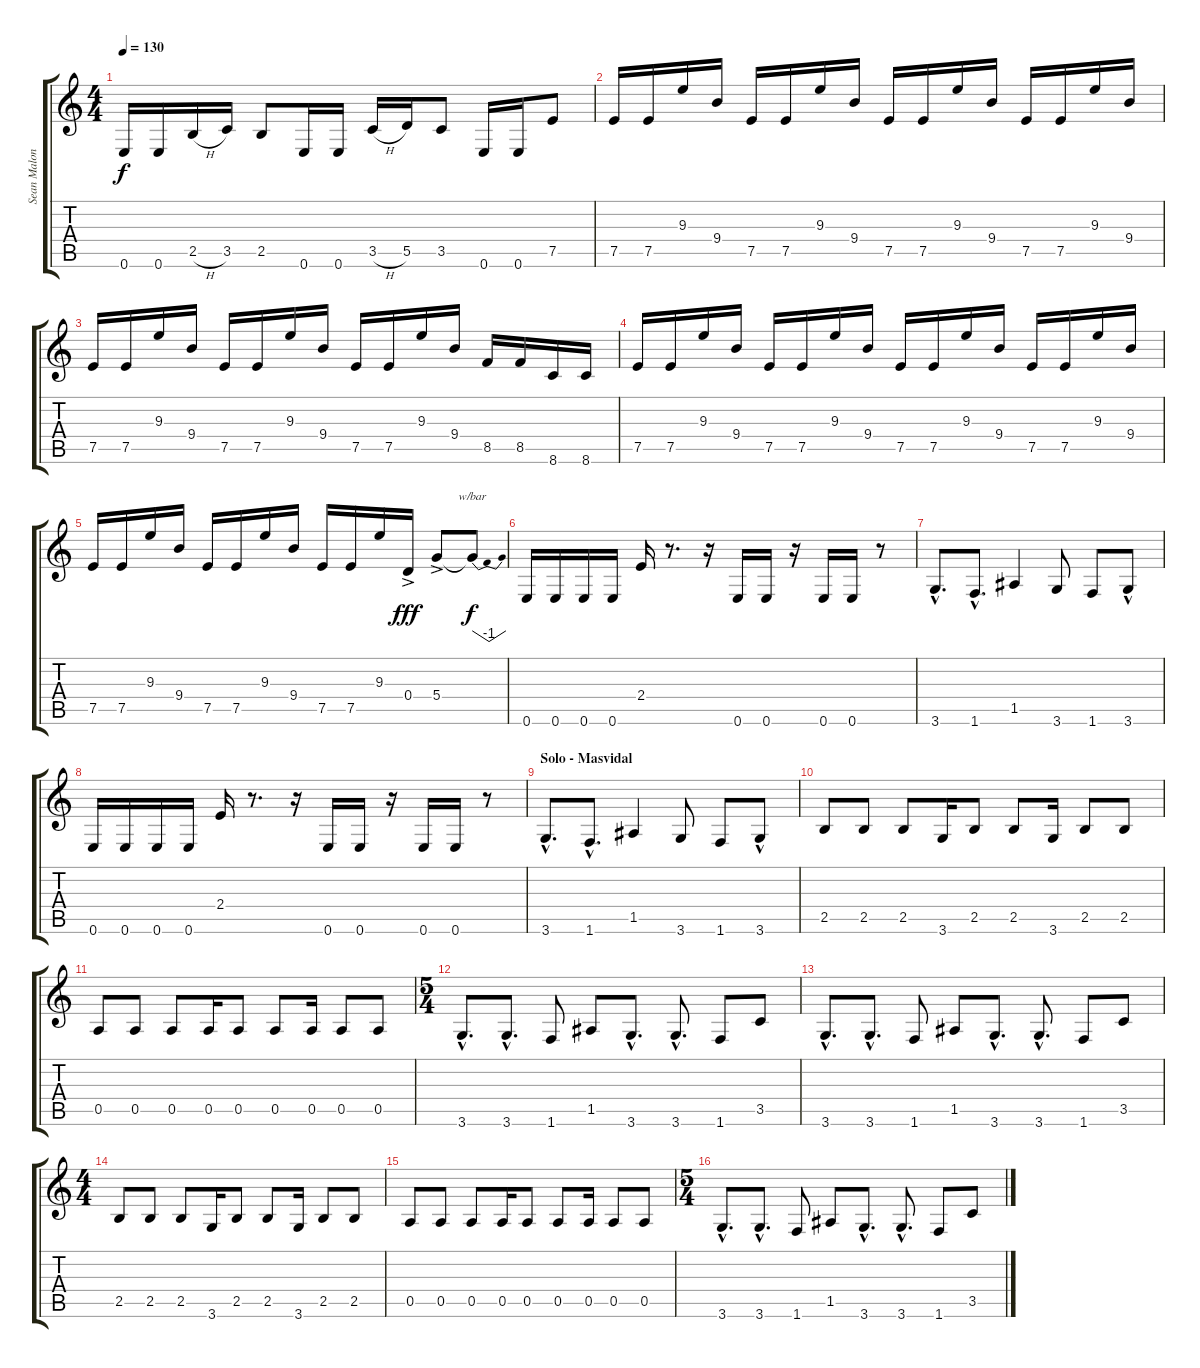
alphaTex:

\track ("Sean Malone" "Sean Malon") {instrument electricbassfinger}
\staff {score tabs}
\tuning (E4 B3 G3 D3 A2 E2) {hide}
\ts (4 4)
\tempo 130
\clef g2
\ks c
0.6.16{dy f} 0.6.16 2.5{h}.16 3.5.16 2.5.8 0.6.16 0.6.16 3.5{h}.16 5.5.16 3.5.8 0.6.16 0.6.16 7.5.8 |
7.5.16 7.5.16 9.3.16 9.4.16 7.5.16 7.5.16 9.3.16 9.4.16 7.5.16 7.5.16 9.3.16 9.4.16 7.5.16 7.5.16 9.3.16 9.4.16 |
7.5.16 7.5.16 9.3.16 9.4.16 7.5.16 7.5.16 9.3.16 9.4.16 7.5.16 7.5.16 9.3.16 9.4.16 8.5.16 8.5.16 8.6.16 8.6.16 |
7.5.16 7.5.16 9.3.16 9.4.16 7.5.16 7.5.16 9.3.16 9.4.16 7.5.16 7.5.16 9.3.16 9.4.16 7.5.16 7.5.16 9.3.16 9.4.16 |
7.5.16 7.5.16 9.3.16 9.4.16 7.5.16 7.5.16 9.3.16 9.4.16 7.5.16 7.5.16 9.3.16 0.4{ac}.16{dy fff} 5.4{ac}.8 5.4{t}.8{tbe (dip default 0 0 30 -4 60 0) dy f} |
0.6.16 0.6.16 0.6.16 0.6.16 2.4.16 r.8{d} r.16 0.6.16 0.6.16 r.16 0.6.16 0.6.16 r.8 |
3.6{hac}.8{d} 1.6{hac}.8{d} 1.5.4 3.6.8 1.6.8 3.6{hac}.8 |
0.6.16 0.6.16 0.6.16 0.6.16 2.4.16 r.8{d} r.16 0.6.16 0.6.16 r.16 0.6.16 0.6.16 r.8 |
\section ("" "Solo - Masvidal")
3.6{hac}.8{d} 1.6{hac}.8{d} 1.5.4 3.6.8 1.6.8 3.6{hac}.8 |
2.5.8 2.5.8 2.5.8 3.6.16 2.5.8 2.5.8 3.6.16 2.5.8 2.5.8 |
0.5.8 0.5.8 0.5.8 0.5.16 0.5.8 0.5.8 0.5.16 0.5.8 0.5.8 |
\ts (5 4)
3.6{hac}.8{d} 3.6{hac}.8{d} 1.6.8 1.5.8 3.6{hac}.8{d} 3.6{hac}.8{d} 1.6.8 3.5.8 |
3.6{hac}.8{d} 3.6{hac}.8{d} 1.6.8 1.5.8 3.6{hac}.8{d} 3.6{hac}.8{d} 1.6.8 3.5.8 |
\ts (4 4)
2.5.8 2.5.8 2.5.8 3.6.16 2.5.8 2.5.8 3.6.16 2.5.8 2.5.8 |
0.5.8 0.5.8 0.5.8 0.5.16 0.5.8 0.5.8 0.5.16 0.5.8 0.5.8 |
\ts (5 4)
3.6{hac}.8{d} 3.6{hac}.8{d} 1.6.8 1.5.8 3.6{hac}.8{d} 3.6{hac}.8{d} 1.6.8 3.5.8
